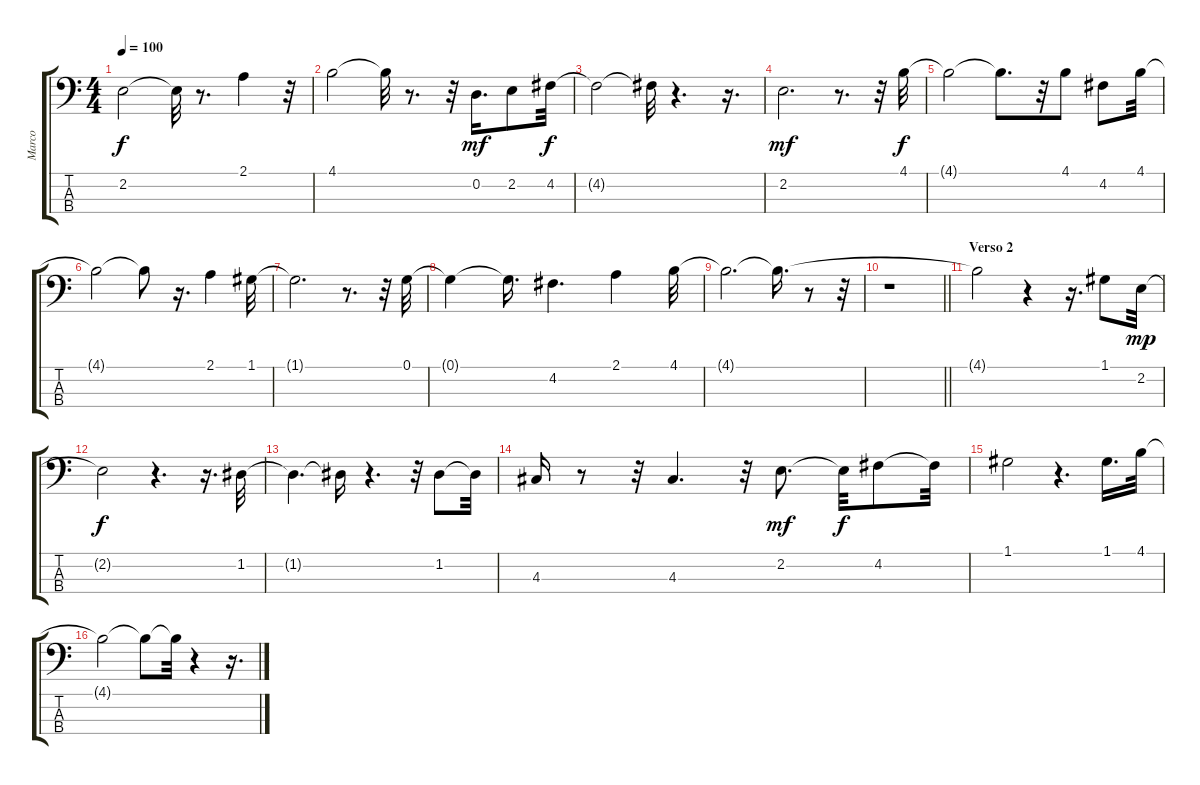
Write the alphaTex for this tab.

\track ("Marco" "Marco") {instrument distortionguitar}
\staff {score tabs}
\tuning (G2 D2 A1 E1) {hide}
\ts (4 4)
\tempo 100
\clef f4
\ks c
2.2.2{dy f} 2.2{t}.32 r.8{d} 2.1.4 r.32 |
4.1.2 4.1{t}.32 r.8{d} r.32 0.2.16{d dy mf} 2.2.8 4.2.32{dy f} |
4.2{t}.2 4.2{t}.32 r.4{d} r.16{d} |
2.2.2{d dy mf} r.8{d} r.32 4.1.32{dy f} |
4.1{t}.2 4.1{t}.8{d} r.32 4.1.8 4.2.8 4.1.32 |
4.1{t}.2 4.1{t}.8 r.16{d} 2.1.4 1.1.32 |
1.1{t}.2{d} r.8{d} r.32 0.1.32 |
0.1{t}.4 0.1{t}.16{d} 4.2.4{d} 2.1.4 4.1.32 |
4.1{t}.2{d} 4.1{t}.16{d} r.8 r.32 |
\barLineRight lightlight
r.1 |
\section ("" "Verso 2")
4.1{t}.2 r.4 r.16{d} 1.1.8 2.2.32{dy mp} |
2.2{t}.2{dy f} r.4{d} r.16{d} 1.2.32 |
1.2{t}.4{d} 1.2{t}.16 r.4{d} r.32 1.2.8 1.2{t}.32 |
4.3.16 r.8 r.32 4.3.4{d} r.32 2.2.8{d dy mf} 2.2{t}.32{dy f} 4.2.8 4.2{t}.32 |
1.1.2 r.4{d} 1.1.16{d} 4.1.32 |
4.1{t}.2 4.1{t}.8 4.1{t}.32 r.4 r.16{d}
